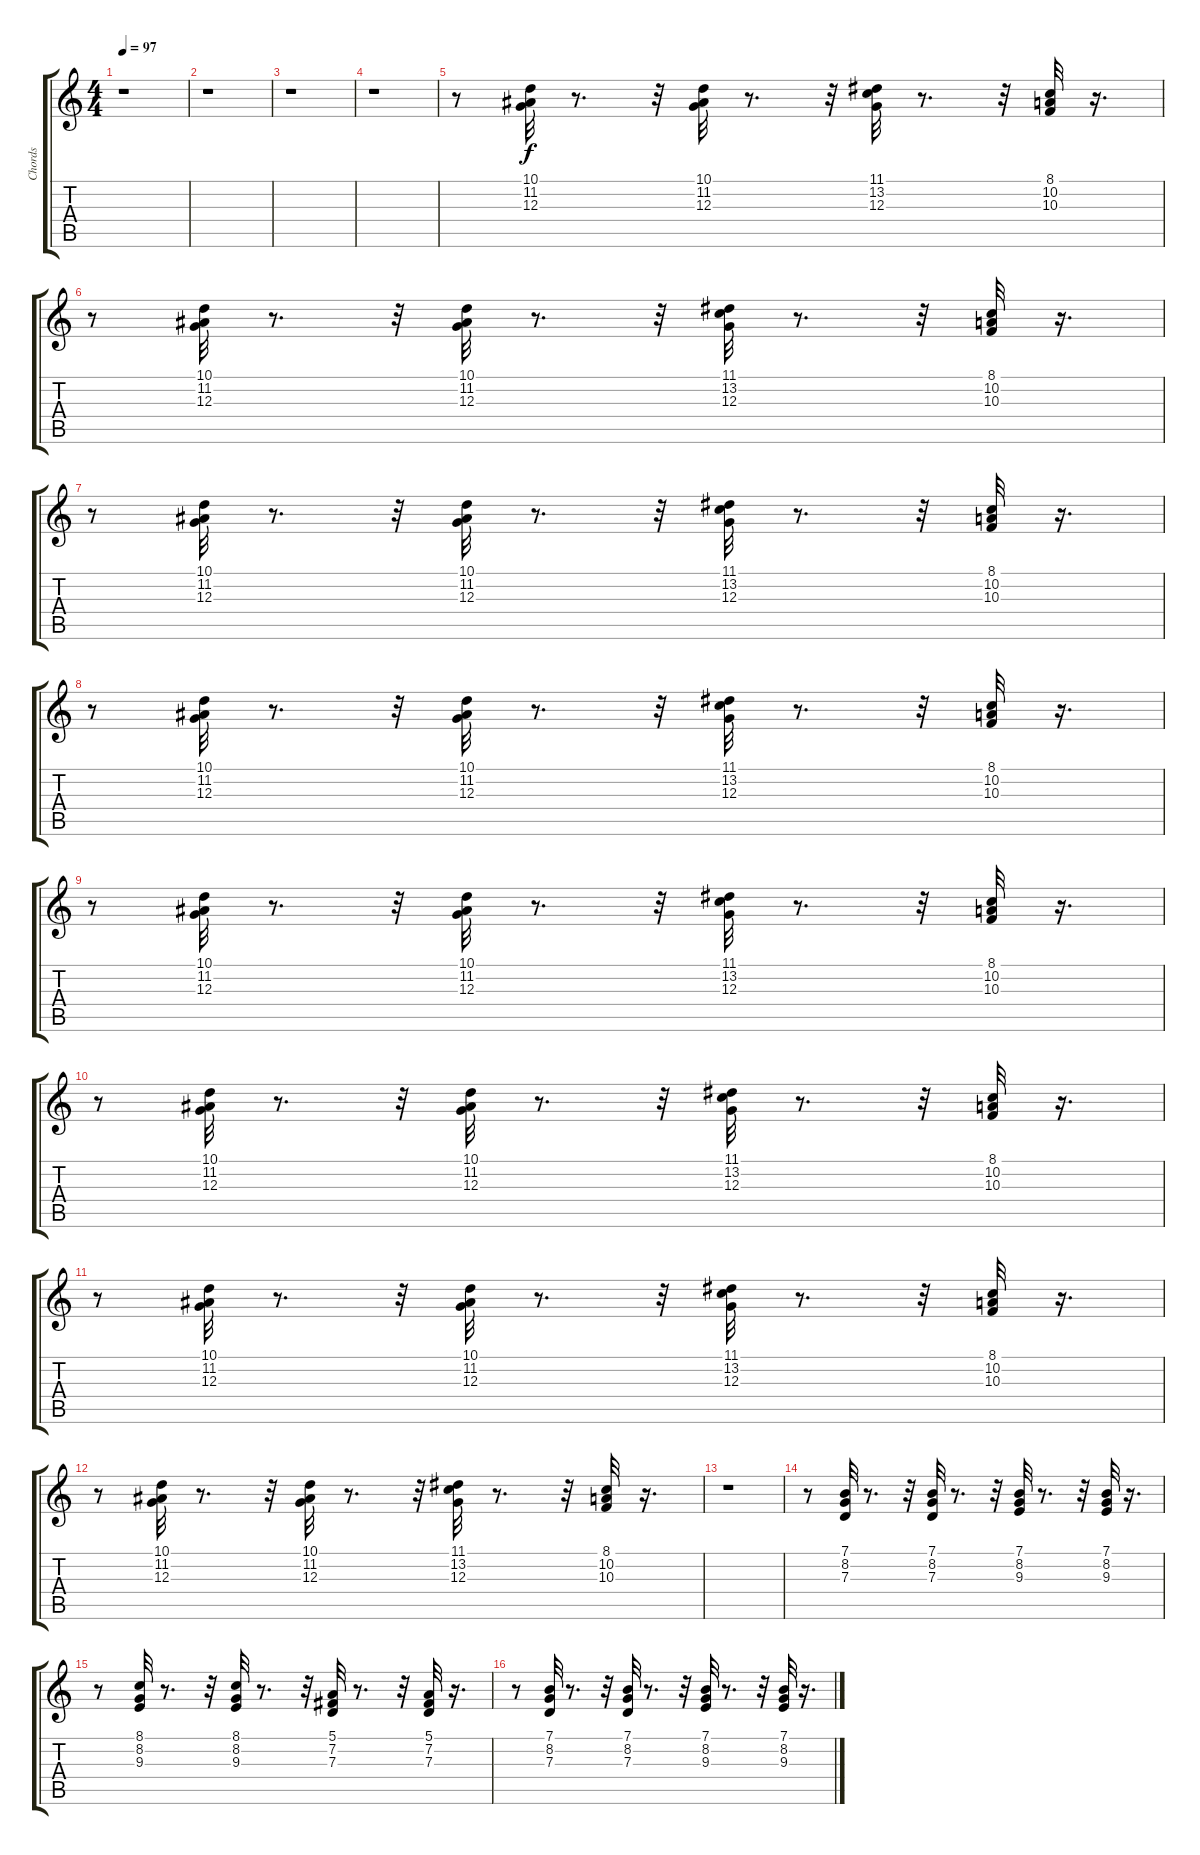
\track ("Chords" "Chords") {instrument brightacousticpiano}
\staff {score tabs}
\tuning (E4 B3 G3 D3 A2 E2) {hide}
\ts (4 4)
\tempo 97
\clef g2
\ks c
r.1{dy f instrument brightacousticpiano} |
r.1 |
r.1 |
r.1 |
r.8 (10.1 11.2 12.3).32 r.8{d} r.32 (10.1 11.2 12.3).32 r.8{d} r.32 (11.1 13.2 12.3).32 r.8{d} r.32 (8.1 10.2 10.3).32 r.16{d} |
r.8 (10.1 11.2 12.3).32 r.8{d} r.32 (10.1 11.2 12.3).32 r.8{d} r.32 (11.1 13.2 12.3).32 r.8{d} r.32 (8.1 10.2 10.3).32 r.16{d} |
r.8 (10.1 11.2 12.3).32 r.8{d} r.32 (10.1 11.2 12.3).32 r.8{d} r.32 (11.1 13.2 12.3).32 r.8{d} r.32 (8.1 10.2 10.3).32 r.16{d} |
r.8 (10.1 11.2 12.3).32 r.8{d} r.32 (10.1 11.2 12.3).32 r.8{d} r.32 (11.1 13.2 12.3).32 r.8{d} r.32 (8.1 10.2 10.3).32 r.16{d} |
r.8 (10.1 11.2 12.3).32 r.8{d} r.32 (10.1 11.2 12.3).32 r.8{d} r.32 (11.1 13.2 12.3).32 r.8{d} r.32 (8.1 10.2 10.3).32 r.16{d} |
r.8 (10.1 11.2 12.3).32 r.8{d} r.32 (10.1 11.2 12.3).32 r.8{d} r.32 (11.1 13.2 12.3).32 r.8{d} r.32 (8.1 10.2 10.3).32 r.16{d} |
r.8 (10.1 11.2 12.3).32 r.8{d} r.32 (10.1 11.2 12.3).32 r.8{d} r.32 (11.1 13.2 12.3).32 r.8{d} r.32 (8.1 10.2 10.3).32 r.16{d} |
r.8 (10.1 11.2 12.3).32 r.8{d} r.32 (10.1 11.2 12.3).32 r.8{d} r.32 (11.1 13.2 12.3).32 r.8{d} r.32 (8.1 10.2 10.3).32 r.16{d} |
r.1 |
r.8 (7.1 8.2 7.3).32 r.8{d} r.32 (7.1 8.2 7.3).32 r.8{d} r.32 (7.1 8.2 9.3).32 r.8{d} r.32 (7.1 8.2 9.3).32 r.16{d} |
r.8 (8.1 8.2 9.3).32 r.8{d} r.32 (8.1 8.2 9.3).32 r.8{d} r.32 (5.1 7.2 7.3).32 r.8{d} r.32 (5.1 7.2 7.3).32 r.16{d} |
r.8 (7.1 8.2 7.3).32 r.8{d} r.32 (7.1 8.2 7.3).32 r.8{d} r.32 (7.1 8.2 9.3).32 r.8{d} r.32 (7.1 8.2 9.3).32 r.16{d}
